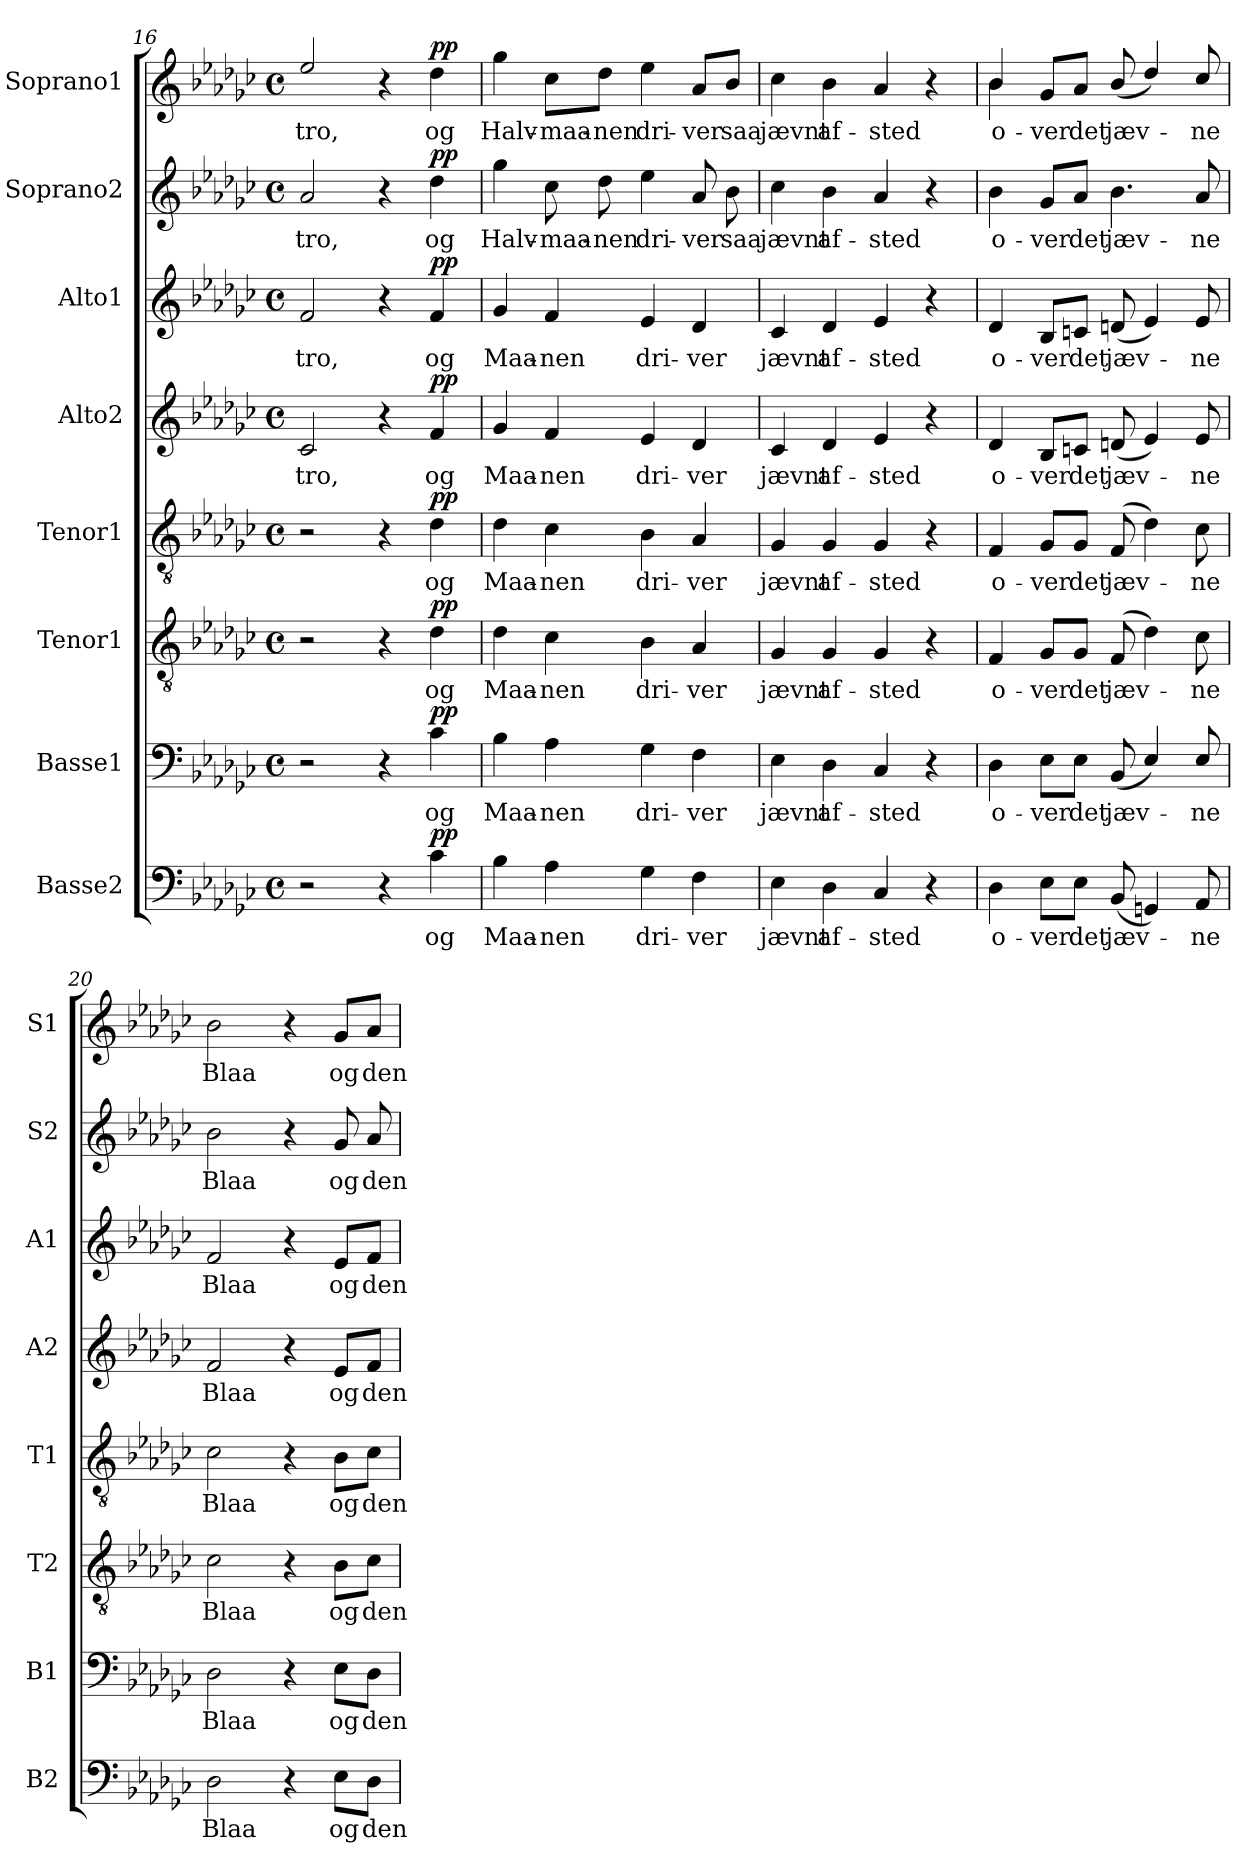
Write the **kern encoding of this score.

**kern	**text	**dynam	**kern	**text	**dynam	**kern	**text	**dynam	**kern	**text	**dynam	**kern	**text	**dynam	**kern	**text	**dynam	**kern	**text	**dynam	**kern	**text	**dynam
*part8	*part8	*part8	*part7	*part7	*part7	*part6	*part6	*part6	*part5	*part5	*part5	*part4	*part4	*part4	*part3	*part3	*part3	*part2	*part2	*part2	*part1	*part1	*part1
*staff8	*staff8	*staff8	*staff7	*staff7	*staff7	*staff6	*staff6	*staff6	*staff5	*staff5	*staff5	*staff4	*staff4	*staff4	*staff3	*staff3	*staff3	*staff2	*staff2	*staff2	*staff1	*staff1	*staff1
*I"Basse2	*	*	*I"Basse1	*	*	*I"Tenor1	*	*	*I"Tenor1	*	*	*I"Alto2	*	*	*I"Alto1	*	*	*I"Soprano2	*	*	*I"Soprano1	*	*
*I'B2	*	*	*I'B1	*	*	*I'T2	*	*	*I'T1	*	*	*I'A2	*	*	*I'A1	*	*	*I'S2	*	*	*I'S1	*	*
*clefF4	*	*	*clefF4	*	*	*clefGv2	*	*	*clefGv2	*	*	*clefG2	*	*	*clefG2	*	*	*clefG2	*	*	*clefG2	*	*
*k[b-e-a-d-g-c-]	*	*	*k[b-e-a-d-g-c-]	*	*	*k[b-e-a-d-g-c-]	*	*	*k[b-e-a-d-g-c-]	*	*	*k[b-e-a-d-g-c-]	*	*	*k[b-e-a-d-g-c-]	*	*	*k[b-e-a-d-g-c-]	*	*	*k[b-e-a-d-g-c-]	*	*
*M4/4	*	*	*M4/4	*	*	*M4/4	*	*	*M4/4	*	*	*M4/4	*	*	*M4/4	*	*	*M4/4	*	*	*M4/4	*	*
*met(c)	*	*	*met(c)	*	*	*met(c)	*	*	*met(c)	*	*	*met(c)	*	*	*met(c)	*	*	*met(c)	*	*	*met(c)	*	*
=16	=16	=16	=16	=16	=16	=16	=16	=16	=16	=16	=16	=16	=16	=16	=16	=16	=16	=16	=16	=16	=16	=16	=16
!	!	!	!	!	!	!	!	!	!	!	!	!	!LO:LY:b	!	!	!LO:LY:b	!	!	!LO:LY:b	!	!	!LO:LY:b	!
2r	.	.	2r	.	.	2r	.	.	2r	.	.	2c-/	-tro,	.	2f/	-tro,	.	2a-/	-tro,	.	2ee-/	-tro,	.
4r	.	.	4r	.	.	4r	.	.	4r	.	.	4r	.	.	4r	.	.	4r	.	.	4r	.	.
!	!LO:LY:b	!LO:DY:a	!	!LO:LY:b	!LO:DY:a	!	!LO:LY:b	!LO:DY:a	!	!LO:LY:b	!LO:DY:a	!	!LO:LY:b	!LO:DY:a	!	!LO:LY:b	!LO:DY:a	!	!LO:LY:b	!LO:DY:a	!	!LO:LY:b	!LO:DY:a
4c-\	og	pp	4c-\	og	pp	4d-\	og	pp	4d-\	og	pp	4f/	og	pp	4f/	og	pp	4dd-\	og	pp	4dd-\	og	pp
=17	=17	=17	=17	=17	=17	=17	=17	=17	=17	=17	=17	=17	=17	=17	=17	=17	=17	=17	=17	=17	=17	=17	=17
!	!LO:LY:b	!	!	!LO:LY:b	!	!	!LO:LY:b	!	!	!LO:LY:b	!	!	!LO:LY:b	!	!	!LO:LY:b	!	!	!LO:LY:b	!	!	!LO:LY:b	!
4B-\	Maa-	.	4B-\	Maa-	.	4d-\	Maa-	.	4d-\	Maa-	.	4g-/	Maa-	.	4g-/	Maa-	.	4gg-\	Halv-	.	4gg-\	Halv-	.
!	!LO:LY:b	!	!	!LO:LY:b	!	!	!LO:LY:b	!	!	!LO:LY:b	!	!	!LO:LY:b	!	!	!LO:LY:b	!	!	!LO:LY:b	!	!	!LO:LY:b	!
4A-\	-nen	.	4A-\	-nen	.	4c-\	-nen	.	4c-\	-nen	.	4f/	-nen	.	4f/	-nen	.	8cc-\	-maa-	.	8cc-\L	-maa-	.
!	!	!	!	!	!	!	!	!	!	!	!	!	!	!	!	!	!	!	!LO:LY:b	!	!	!LO:LY:b	!
.	.	.	.	.	.	.	.	.	.	.	.	.	.	.	.	.	.	8dd-\	-nen	.	8dd-\J	-nen	.
!	!LO:LY:b	!	!	!LO:LY:b	!	!	!LO:LY:b	!	!	!LO:LY:b	!	!	!LO:LY:b	!	!	!LO:LY:b	!	!	!LO:LY:b	!	!	!LO:LY:b	!
4G-\	dri-	.	4G-\	dri-	.	4B-\	dri-	.	4B-\	dri-	.	4e-/	dri-	.	4e-/	dri-	.	4ee-\	dri-	.	4ee-\	dri-	.
!	!LO:LY:b	!	!	!LO:LY:b	!	!	!LO:LY:b	!	!	!LO:LY:b	!	!	!LO:LY:b	!	!	!LO:LY:b	!	!	!LO:LY:b	!	!	!LO:LY:b	!
4F\	-ver	.	4F\	-ver	.	4A-/	-ver	.	4A-/	-ver	.	4d-/	-ver	.	4d-/	-ver	.	8a-/	-ver	.	8a-/L	-ver	.
!	!	!	!	!	!	!	!	!	!	!	!	!	!	!	!	!	!	!	!LO:LY:b	!	!	!LO:LY:b	!
.	.	.	.	.	.	.	.	.	.	.	.	.	.	.	.	.	.	8b-\	saa	.	8b-/J	saa	.
=18	=18	=18	=18	=18	=18	=18	=18	=18	=18	=18	=18	=18	=18	=18	=18	=18	=18	=18	=18	=18	=18	=18	=18
!	!LO:LY:b	!	!	!LO:LY:b	!	!	!LO:LY:b	!	!	!LO:LY:b	!	!	!LO:LY:b	!	!	!LO:LY:b	!	!	!LO:LY:b	!	!	!LO:LY:b	!
4E-\	jævnt	.	4E-\	jævnt	.	4G-/	jævnt	.	4G-/	jævnt	.	4c-/	jævnt	.	4c-/	jævnt	.	4cc-\	jævnt	.	4cc-\	jævnt	.
!	!LO:LY:b	!	!	!LO:LY:b	!	!	!LO:LY:b	!	!	!LO:LY:b	!	!	!LO:LY:b	!	!	!LO:LY:b	!	!	!LO:LY:b	!	!	!LO:LY:b	!
4D-\	af-	.	4D-\	af-	.	4G-/	af-	.	4G-/	af-	.	4d-/	af-	.	4d-/	af-	.	4b-\	af-	.	4b-\	af-	.
!	!LO:LY:b	!	!	!LO:LY:b	!	!	!LO:LY:b	!	!	!LO:LY:b	!	!	!LO:LY:b	!	!	!LO:LY:b	!	!	!LO:LY:b	!	!	!LO:LY:b	!
4C-/	-sted	.	4C-/	-sted	.	4G-/	-sted	.	4G-/	-sted	.	4e-/	-sted	.	4e-/	-sted	.	4a-/	-sted	.	4a-/	-sted	.
4r	.	.	4r	.	.	4r	.	.	4r	.	.	4r	.	.	4r	.	.	4r	.	.	4r	.	.
=19	=19	=19	=19	=19	=19	=19	=19	=19	=19	=19	=19	=19	=19	=19	=19	=19	=19	=19	=19	=19	=19	=19	=19
!	!LO:LY:b	!	!	!LO:LY:b	!	!	!LO:LY:b	!	!	!LO:LY:b	!	!	!LO:LY:b	!	!	!LO:LY:b	!	!	!LO:LY:b	!	!	!LO:LY:b	!
*	*	*	*	*	*	*	*	*	*	*	*	*	*	*	*	*	*	*	*	*	*^	*	*
4D-\	o-	.	4D-\	o-	.	4F/	o-	.	4F/	o-	.	4d-/	o-	.	4d-/	o-	.	4b-\	o-	.	4b-/	4b-\	o-	.
!	!LO:LY:b	!	!	!LO:LY:b	!	!	!LO:LY:b	!	!	!LO:LY:b	!	!	!LO:LY:b	!	!	!LO:LY:b	!	!	!LO:LY:b	!	!	!	!LO:LY:b	!
8E-\L	-ver	.	8E-\L	-ver	.	8G-/L	-ver	.	8G-/L	-ver	.	8B-/L	-ver	.	8B-/L	-ver	.	8g-/L	-ver	.	8g-/L	2.ryy	-ver	.
!	!LO:LY:b	!	!	!LO:LY:b	!	!	!LO:LY:b	!	!	!LO:LY:b	!	!	!LO:LY:b	!	!	!LO:LY:b	!	!	!LO:LY:b	!	!	!	!LO:LY:b	!
8E-\J	det	.	8E-\J	det	.	8G-/J	det	.	8G-/J	det	.	8cn/J	det	.	8cn/J	det	.	8a-/J	det	.	8a-/J	.	det	.
!	!LO:LY:b	!	!	!LO:LY:b	!	!	!LO:LY:b	!	!	!LO:LY:b	!	!	!LO:LY:b	!	!	!LO:LY:b	!	!	!LO:LY:b	!	!	!	!LO:LY:b	!
(8BB-/	jæv-	.	(<8BB-/	jæv-	.	(>8F/	jæv-	.	(>8F/	jæv-	.	(<8dn/	jæv-	.	(<8dn/	jæv-	.	4.b-\	jæv-	.	(>8b-/	.	jæv-	.
4GGn/)	.	.	4E-/)	.	.	4d-\)	.	.	4d-\)	.	.	4e-/)	.	.	4e-/)	.	.	.	.	.	4dd-/)	.	.	.
!	!LO:LY:b	!	!	!LO:LY:b	!	!	!LO:LY:b	!	!	!LO:LY:b	!	!	!LO:LY:b	!	!	!LO:LY:b	!	!	!LO:LY:b	!	!	!	!LO:LY:b	!
8AA-/	-ne	.	8E-/	-ne	.	8c-\	-ne	.	8c-\	-ne	.	8e-/	-ne	.	8e-/	-ne	.	8a-/	-ne	.	8cc-/	.	-ne	.
*	*	*	*	*	*	*	*	*	*	*	*	*	*	*	*	*	*	*	*	*	*v	*v	*	*
=20	=20	=20	=20	=20	=20	=20	=20	=20	=20	=20	=20	=20	=20	=20	=20	=20	=20	=20	=20	=20	=20	=20	=20
!	!LO:LY:b	!	!	!LO:LY:b	!	!	!LO:LY:b	!	!	!LO:LY:b	!	!	!LO:LY:b	!	!	!LO:LY:b	!	!	!LO:LY:b	!	!	!LO:LY:b	!
2D-\	Blaa	.	2D-\	Blaa	.	2c-\	Blaa	.	2c-\	Blaa	.	2f/	Blaa	.	2f/	Blaa	.	2b-\	Blaa	.	2b-\	Blaa	.
4r	.	.	4r	.	.	4r	.	.	4r	.	.	4r	.	.	4r	.	.	4r	.	.	4r	.	.
!	!LO:LY:b	!	!	!LO:LY:b	!	!	!LO:LY:b	!	!	!LO:LY:b	!	!	!LO:LY:b	!	!	!LO:LY:b	!	!	!LO:LY:b	!	!	!LO:LY:b	!
8E-\L	og	.	8E-\L	og	.	8B-\L	og	.	8B-\L	og	.	8e-/L	og	.	8e-/L	og	.	8g-/	og	.	8g-/L	og	.
!	!LO:LY:b	!	!	!LO:LY:b	!	!	!LO:LY:b	!	!	!LO:LY:b	!	!	!LO:LY:b	!	!	!LO:LY:b	!	!	!LO:LY:b	!	!	!LO:LY:b	!
8D-\J	den	.	8D-\J	den	.	8c-\J	den	.	8c-\J	den	.	8f/J	den	.	8f/J	den	.	8a-/	den	.	8a-/J	den	.
=	=	=	=	=	=	=	=	=	=	=	=	=	=	=	=	=	=	=	=	=	=	=	=
*-	*-	*-	*-	*-	*-	*-	*-	*-	*-	*-	*-	*-	*-	*-	*-	*-	*-	*-	*-	*-	*-	*-	*-
